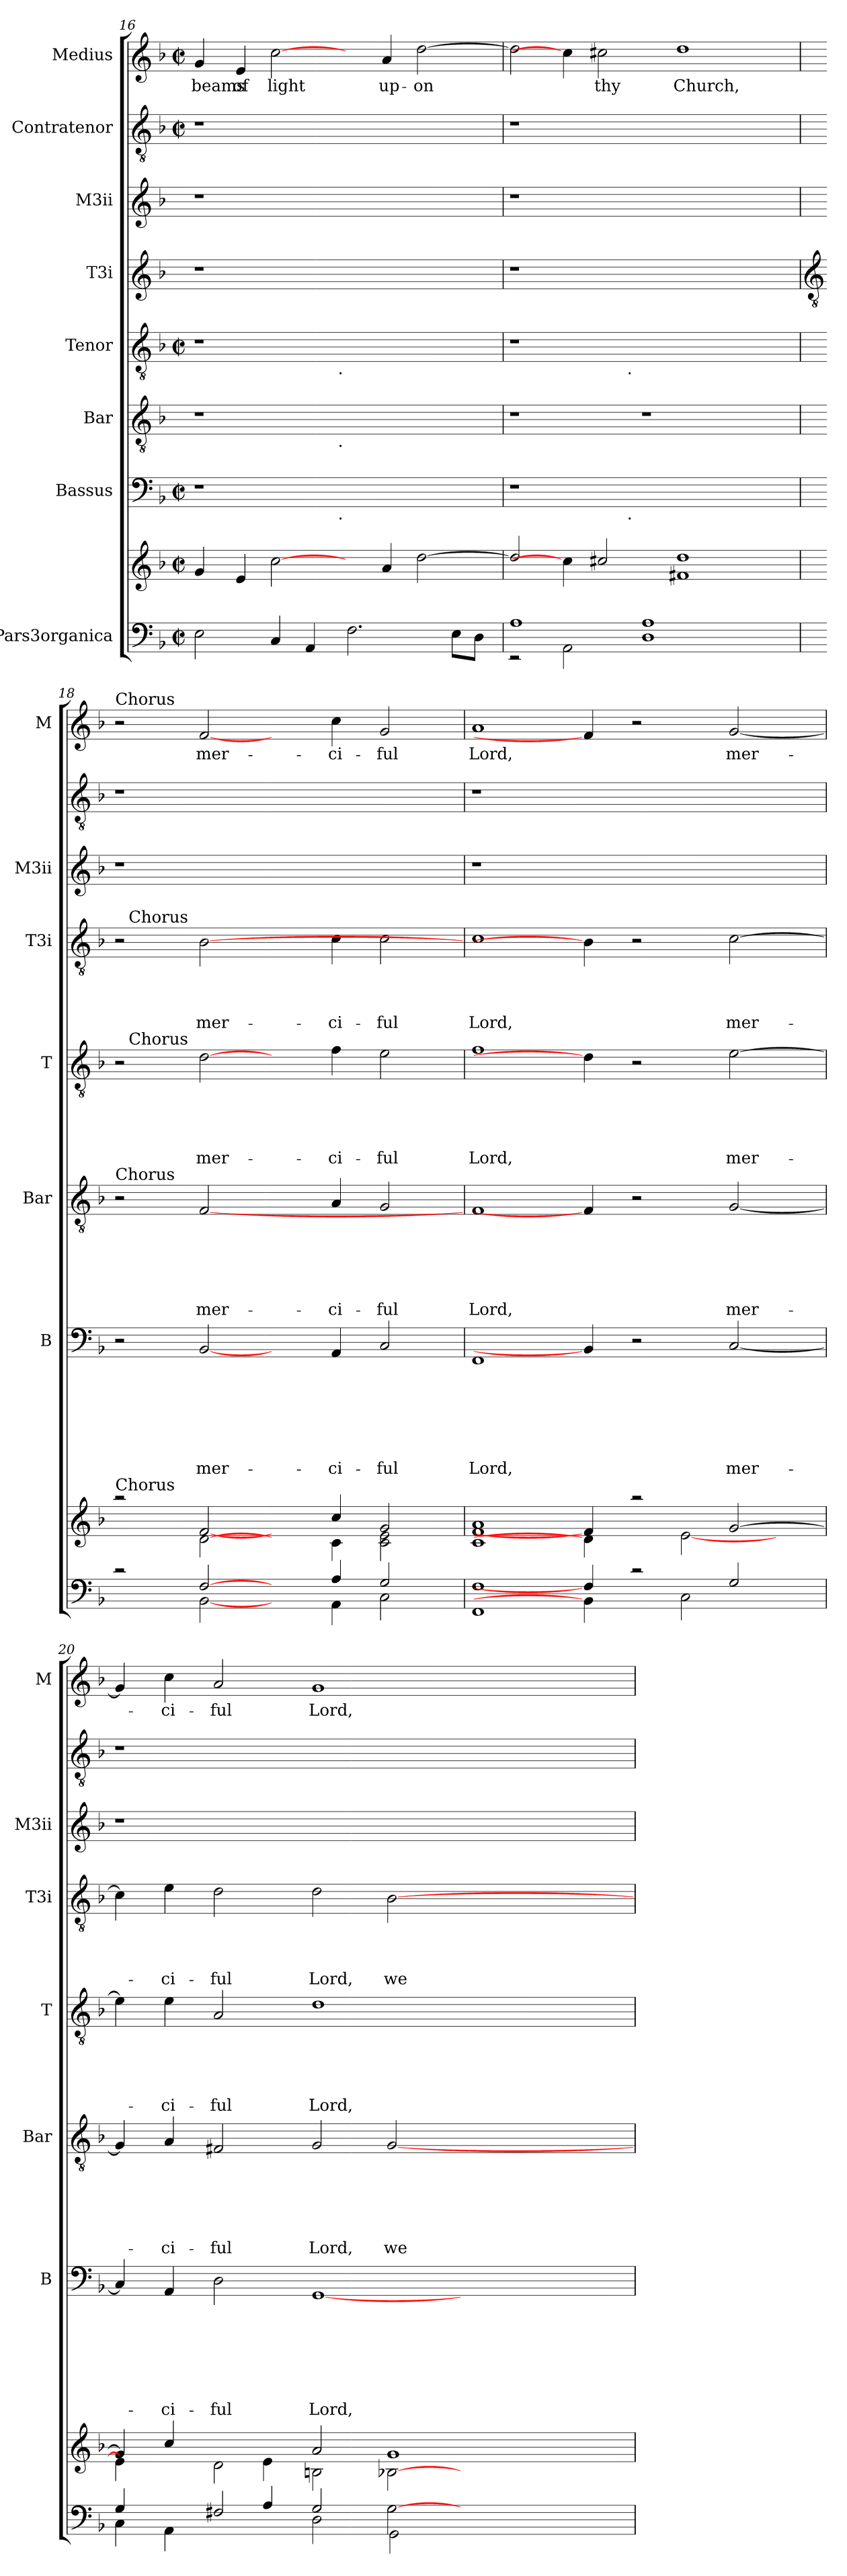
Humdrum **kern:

**kern	**kern	**kern	**text	**text	**text	**text	**text	**text	**text	**kern	**text	**text	**text	**text	**text	**text	**kern	**text	**text	**text	**text	**text	**kern	**text	**text	**text	**text	**kern	**kern	**kern	**text
*part8	*part8	*part7	*part7	*part7	*part7	*part7	*part7	*part7	*part7	*part6	*part6	*part6	*part6	*part6	*part6	*part6	*part5	*part5	*part5	*part5	*part5	*part5	*part4	*part4	*part4	*part4	*part4	*part3	*part2	*part1	*part1
*staff9	*staff8	*staff7	*staff7	*staff7	*staff7	*staff7	*staff7	*staff7	*staff7	*staff6	*staff6	*staff6	*staff6	*staff6	*staff6	*staff6	*staff5	*staff5	*staff5	*staff5	*staff5	*staff5	*staff4	*staff4	*staff4	*staff4	*staff4	*staff3	*staff2	*staff1	*staff1
*I"Pars3organica	*	*I"Bassus	*	*	*	*	*	*	*	*I"Bar	*	*	*	*	*	*	*I"Tenor	*	*	*	*	*	*I"T3i	*	*	*	*	*I"M3ii	*I"Contratenor	*I"Medius	*
*	*	*I'B	*	*	*	*	*	*	*	*I'Bar	*	*	*	*	*	*	*I'T	*	*	*	*	*	*I'T3i	*	*	*	*	*I'M3ii	*	*I'M	*
*clefF4	*clefG2	*clefF4	*	*	*	*	*	*	*	*clefGv2	*	*	*	*	*	*	*clefGv2	*	*	*	*	*	*clefG2	*	*	*	*	*clefG2	*clefGv2	*clefG2	*
*k[b-]	*k[b-]	*k[b-]	*	*	*	*	*	*	*	*k[b-]	*	*	*	*	*	*	*k[b-]	*	*	*	*	*	*k[b-]	*	*	*	*	*k[b-]	*k[b-]	*k[b-]	*
*F:	*F:	*F:	*	*	*	*	*	*	*	*F:	*	*	*	*	*	*	*F:	*	*	*	*	*	*F:	*	*	*	*	*F:	*F:	*F:	*
*M2/2	*M2/2	*M2/2	*	*	*	*	*	*	*	*	*	*	*	*	*	*	*M2/2	*	*	*	*	*	*	*	*	*	*	*	*M2/2	*M2/2	*
*met(c|)	*met(c|)	*met(c|)	*	*	*	*	*	*	*	*	*	*	*	*	*	*	*met(c|)	*	*	*	*	*	*	*	*	*	*	*	*met(c|)	*met(c|)	*
=16	=16	=16	=16	=16	=16	=16	=16	=16	=16	=16	=16	=16	=16	=16	=16	=16	=16	=16	=16	=16	=16	=16	=16	=16	=16	=16	=16	=16	=16	=16	=16
!	!	!	!	!	!	!	!	!	!	!	!	!	!	!	!	!	!	!	!	!	!	!	!	!	!	!	!	!	!	!	!LO:LY:b
*	*	*^	*	*	*	*	*	*	*	*^	*	*	*	*	*	*	*^	*	*	*	*	*	*	*	*	*	*	*	*	*	*
2E\	4g/	1r	2ryy	.	.	.	.	.	.	.	1r	2ryy	.	.	.	.	.	.	1r	2ryy	.	.	.	.	.	1r	.	.	.	.	1r	1r	4g/	beams
!	!	!	!	!	!	!	!	!	!	!	!	!	!	!	!	!	!	!	!	!	!	!	!	!	!	!	!	!	!	!	!	!	!	!LO:LY:b
.	4e/	.	.	.	.	.	.	.	.	.	.	.	.	.	.	.	.	.	.	.	.	.	.	.	.	.	.	.	.	.	.	.	4e/	of
!	!	!	!	!	!	!	!	!	!	!	!	!	!	!	!	!	!	!	!	!	!	!	!	!	!	!	!	!	!	!	!	!	!	!LO:LY:b
4C/	[2cc\	.	4...ryy	.	.	.	.	.	.	.	.	4...ryy	.	.	.	.	.	.	.	4...ryy	.	.	.	.	.	.	.	.	.	.	.	.	[2cc\	light
4AA/	.	.	.	.	.	.	.	.	.	.	.	.	.	.	.	.	.	.	.	.	.	.	.	.	.	.	.	.	.	.	.	.	.	.
!	!	!	!	!	!	!	!	!	!	!	!	!	!	!	!	!	!	!	!	!LO:TX:b:t=.	!	!	!	!	!	!	!	!	!	!	!	!	!	!
!	!	!	!	!	!	!	!	!	!	!	!	!LO:TX:b:t=.	!	!	!	!	!	!	!	!	!	!	!	!	!	!	!	!	!	!	!	!	!	!
!	!	!	!LO:TX:b:t=.	!	!	!	!	!	!	!	!	!	!	!	!	!	!	!	!	!	!	!	!	!	!	!	!	!	!	!	!	!	!	!
.	.	.	1ryy	.	.	.	.	.	.	.	.	1ryy	.	.	.	.	.	.	.	1ryy	.	.	.	.	.	.	.	.	.	.	.	.	.	.
2.F\	4ryy	1ryy	.	.	.	.	.	.	.	.	1ryy	.	.	.	.	.	.	.	1ryy	.	.	.	.	.	.	1ryy	.	.	.	.	1ryy	1ryy	4ryy	.
!	!	!	!	!	!	!	!	!	!	!	!	!	!	!	!	!	!	!	!	!	!	!	!	!	!	!	!	!	!	!	!	!	!	!LO:LY:b
.	4a/	.	.	.	.	.	.	.	.	.	.	.	.	.	.	.	.	.	.	.	.	.	.	.	.	.	.	.	.	.	.	.	4a/	up-
!	!	!	!	!	!	!	!	!	!	!	!	!	!	!	!	!	!	!	!	!	!	!	!	!	!	!	!	!	!	!	!	!	!	!LO:LY:b:rj
.	[>2dd\	.	.	.	.	.	.	.	.	.	.	.	.	.	.	.	.	.	.	.	.	.	.	.	.	.	.	.	.	.	.	.	[>2dd\	-on
8E\L	.	.	.	.	.	.	.	.	.	.	.	.	.	.	.	.	.	.	.	.	.	.	.	.	.	.	.	.	.	.	.	.	.	.
8D\J	.	.	.	.	.	.	.	.	.	.	.	.	.	.	.	.	.	.	.	.	.	.	.	.	.	.	.	.	.	.	.	.	.	.
.	.	.	32ryy	.	.	.	.	.	.	.	.	32ryy	.	.	.	.	.	.	.	32ryy	.	.	.	.	.	.	.	.	.	.	.	.	.	.
*	*	*	*	*	*	*	*	*	*	*	*v	*v	*	*	*	*	*	*	*	*	*	*	*	*	*	*	*	*	*	*	*	*	*	*
=17	=17	=17	=17	=17	=17	=17	=17	=17	=17	=17	=17	=17	=17	=17	=17	=17	=17	=17	=17	=17	=17	=17	=17	=17	=17	=17	=17	=17	=17	=17	=17	=17	=17
*^	*	*	*	*	*	*	*	*	*	*	*	*	*	*	*	*	*	*	*	*	*	*	*	*	*	*	*	*	*	*	*	*	*
1A	2rEE	2dd/]	1r	2...ryy	.	.	.	.	.	.	.	1r	.	.	.	.	.	.	1r	2...ryy	.	.	.	.	.	1r	.	.	.	.	1r	1r	2dd\]	.
.	2AA\	4cc\]	.	.	.	.	.	.	.	.	.	.	.	.	.	.	.	.	.	.	.	.	.	.	.	.	.	.	.	.	.	.	4cc\]	.
!	!	!	!	!	!	!	!	!	!	!	!	!	!	!	!	!	!	!	!	!	!	!	!	!	!	!	!	!	!	!	!	!	!	!LO:LY:b
.	.	2cc#X/	.	.	.	.	.	.	.	.	.	.	.	.	.	.	.	.	.	.	.	.	.	.	.	.	.	.	.	.	.	.	2cc#X\	thy
!	!	!	!	!	!	!	!	!	!	!	!	!	!	!	!	!	!	!	!	!LO:TX:b:t=.	!	!	!	!	!	!	!	!	!	!	!	!	!	!
!	!	!	!	!LO:TX:b:t=.	!	!	!	!	!	!	!	!	!	!	!	!	!	!	!	!	!	!	!	!	!	!	!	!	!	!	!	!	!	!
.	.	.	.	1ryy	.	.	.	.	.	.	.	.	.	.	.	.	.	.	.	1ryy	.	.	.	.	.	.	.	.	.	.	.	.	.	.
4ryy	1D 1A	.	1ryy	.	.	.	.	.	.	.	.	1r	.	.	.	.	.	.	1ryy	.	.	.	.	.	.	1ryy	.	.	.	.	1ryy	1ryy	.	.
!	!	!	!	!	!	!	!	!	!	!	!	!	!	!	!	!	!	!	!	!	!	!	!	!	!	!	!	!	!	!	!	!	!	!LO:LY:b
1ryy	.	1f#X 1dd	.	.	.	.	.	.	.	.	.	.	.	.	.	.	.	.	.	.	.	.	.	.	.	.	.	.	.	.	.	.	1dd	Church,
.	.	.	.	4ryy	.	.	.	.	.	.	.	.	.	.	.	.	.	.	.	4ryy	.	.	.	.	.	.	.	.	.	.	.	.	.	.
.	4ryy	.	4ryy	.	.	.	.	.	.	.	.	4ryy	.	.	.	.	.	.	4ryy	.	.	.	.	.	.	4ryy	.	.	.	.	4ryy	4ryy	.	.
.	.	.	.	16ryy	.	.	.	.	.	.	.	.	.	.	.	.	.	.	.	16ryy	.	.	.	.	.	.	.	.	.	.	.	.	.	.
*	*	*	*v	*v	*	*	*	*	*	*	*	*	*	*	*	*	*	*	*	*	*	*	*	*	*	*	*	*	*	*	*	*	*	*
!!LO:LB:g=z
=18	=18	=18	=18	=18	=18	=18	=18	=18	=18	=18	=18	=18	=18	=18	=18	=18	=18	=18	=18	=18	=18	=18	=18	=18	=18	=18	=18	=18	=18	=18	=18	=18	=18
*	*	*	*	*	*	*	*	*	*	*	*	*	*	*	*	*	*	*	*	*	*	*	*	*	*clefGv2	*	*	*	*	*	*	*	*
*	*	*^	*^	*	*	*	*	*	*	*	*	*	*	*	*	*	*	*	*	*	*	*	*	*	*	*	*	*	*	*	*	*	*
!	!	!	!	!	!	!	!	!	!	!	!	!	!	!	!	!	!	!	!	!	!	!	!	!	!	!	!	!	!	!	!	!	!	!LO:TX:a:t=Chorus	!
!	!	!	!	!	!	!	!	!	!	!	!	!	!LO:TX:a:t=Chorus	!	!	!	!	!	!	!	!	!	!	!	!	!	!	!	!	!	!	!	!	!	!
!	!	!	!	!LO:TX:a:t=Chorus	!	!	!	!	!	!	!	!	!	!	!	!	!	!	!	!	!	!	!	!	!	!	!	!	!	!	!	!	!	!	!
!	!	!LO:TX:a:t=Chorus	!	!	!	!	!	!	!	!	!	!	!	!	!	!	!	!	!	!	!	!	!	!	!	!	!	!	!	!	!	!	!	!	!
*	*	*	*	*v	*v	*	*	*	*	*	*	*	*	*	*	*	*	*	*	*	*	*	*	*	*	*	*^	*	*	*	*	*	*	*	*
2rc	2ryy	2raa	2ryy	2r	.	.	.	.	.	.	.	2r	.	.	.	.	.	.	2r	32ryy	.	.	.	.	.	2r	32ryy	.	.	.	.	1r	1r	2r	.
!	!	!	!	!	!	!	!	!	!	!	!	!	!	!	!	!	!	!	!	!	!	!	!	!	!	!	!LO:TX:a:t=Chorus	!	!	!	!	!	!	!	!
!	!	!	!	!	!	!	!	!	!	!	!	!	!	!	!	!	!	!	!	!LO:TX:a:t=Chorus	!	!	!	!	!	!	!	!	!	!	!	!	!	!	!
.	.	.	.	.	.	.	.	.	.	.	.	.	.	.	.	.	.	.	.	1ryy	.	.	.	.	.	.	1ryy	.	.	.	.	.	.	.	.
!	!	!	!	!	!	!	!	!	!	!	!LO:LY:b	!	!	!	!	!	!	!LO:LY:b	!	!	!	!	!	!	!LO:LY:b	!	!	!	!	!	!LO:LY:b	!	!	!	!LO:LY:b
[2F/	[2BB-\	[2d\	[2f/	[2BB-/	.	.	.	.	.	.	mer-	[2F/	.	.	.	.	.	mer-	[2d\	.	.	.	.	.	mer-	[2B-\	.	.	.	.	mer-	.	.	[2f/	mer-
4ryy	4ryy	4ryy	4ryy	4ryy	.	.	.	.	.	.	.	4ryy	.	.	.	.	.	.	4ryy	.	.	.	.	.	.	4ryy	.	.	.	.	.	1ryy	1ryy	4ryy	.
.	.	.	.	.	.	.	.	.	.	.	.	.	.	.	.	.	.	.	.	2ryy	.	.	.	.	.	.	2ryy	.	.	.	.	.	.	.	.
!	!	!	!	!	!	!	!	!	!	!	!LO:LY:b	!	!	!	!	!	!	!LO:LY:b	!	!	!	!	!	!	!LO:LY:b	!	!	!	!	!	!LO:LY:b	!	!	!	!LO:LY:b
4A/	4AA\	4cc/	4c\	4AA/	.	.	.	.	.	.	-ci-	4A/	.	.	.	.	.	-ci-	4f\	.	.	.	.	.	-ci-	4c\	.	.	.	.	-ci-	.	.	4cc\	-ci-
!	!	!	!	!	!	!	!	!	!	!	!LO:LY:b	!	!	!	!	!	!	!LO:LY:b	!	!	!	!	!	!	!LO:LY:b	!	!	!	!	!	!LO:LY:b	!	!	!	!LO:LY:b
2G/	2C\	2c\ 2e\	2g/	2C/	.	.	.	.	.	.	-ful	2G/	.	.	.	.	.	-ful	2e\	.	.	.	.	.	-ful	2c\	.	.	.	.	-ful	.	.	2g/	-ful
.	.	.	.	.	.	.	.	.	.	.	.	.	.	.	.	.	.	.	.	4...ryy	.	.	.	.	.	.	4...ryy	.	.	.	.	.	.	.	.
=19	=19	=19	=19	=19	=19	=19	=19	=19	=19	=19	=19	=19	=19	=19	=19	=19	=19	=19	=19	=19	=19	=19	=19	=19	=19	=19	=19	=19	=19	=19	=19	=19	=19	=19	=19
!	!	!	!	!	!	!	!	!	!	!	!LO:LY:b	!	!	!	!	!	!	!LO:LY:b	!	!	!	!	!	!	!LO:LY:b	!	!	!	!	!	!LO:LY:b	!	!	!	!LO:LY:b
*	*	*	*	*	*	*	*	*	*	*	*	*	*	*	*	*	*	*	*v	*v	*	*	*	*	*	*	*	*	*	*	*	*	*	*	*
*	*	*	*	*	*	*	*	*	*	*	*	*	*	*	*	*	*	*	*	*	*	*	*	*	*v	*v	*	*	*	*	*	*	*	*
1FF 1F	1ryy	1c 1f 1a	1ryy	1FF	.	.	.	.	.	.	Lord,	1F	.	.	.	.	.	Lord,	1f	.	.	.	.	Lord,	1c	.	.	.	Lord,	1r	1r	1a	Lord,
4F/]	4BB-\]	4d\]	4f/]	4BB-/]	.	.	.	.	.	.	.	4F/]	.	.	.	.	.	.	4d\]	.	.	.	.	.	4B-\]	.	.	.	.	1ryy	1ryy	4f/]	.
2rc	4ryy	2raa	4ryy	2r	.	.	.	.	.	.	.	2r	.	.	.	.	.	.	2r	.	.	.	.	.	2r	.	.	.	.	.	.	2r	.
.	2C\	.	[<2e\	.	.	.	.	.	.	.	.	.	.	.	.	.	.	.	.	.	.	.	.	.	.	.	.	.	.	.	.	.	.
!	!	!	!	!	!	!	!	!	!	!	!LO:LY:b	!	!	!	!	!	!	!LO:LY:b	!	!	!	!	!	!LO:LY:b	!	!	!	!	!LO:LY:b	!	!	!	!LO:LY:b
2G/	.	[>2g/	.	[<2C/	.	.	.	.	.	.	mer-	[<2G/	.	.	.	.	.	mer-	[>2e\	.	.	.	.	mer-	[>2c\	.	.	.	mer-	.	.	[<2g/	mer-
.	4ryy	.	4ryy	.	.	.	.	.	.	.	.	.	.	.	.	.	.	.	.	.	.	.	.	.	.	.	.	.	.	4ryy	4ryy	.	.
=20	=20	=20	=20	=20	=20	=20	=20	=20	=20	=20	=20	=20	=20	=20	=20	=20	=20	=20	=20	=20	=20	=20	=20	=20	=20	=20	=20	=20	=20	=20	=20	=20	=20
4C\	4G/	4g/]	4e\]	4C/]	.	.	.	.	.	.	.	4G/]	.	.	.	.	.	.	4e\]	.	.	.	.	.	4c\]	.	.	.	.	1r	1r	4g/]	.
!	!	!	!	!	!	!	!	!	!	!	!LO:LY:b	!	!	!	!	!	!	!LO:LY:b	!	!	!	!	!	!LO:LY:b	!	!	!	!	!LO:LY:b	!	!	!	!LO:LY:b
4AA\	2ryy	4cc/	2ryy	4AA/	.	.	.	.	.	.	-ci-	4A/	.	.	.	.	.	-ci-	4e\	.	.	.	.	-ci-	4e\	.	.	.	-ci-	.	.	4cc\	-ci-
!	!	!	!	!	!	!	!	!	!	!	!LO:LY:b	!	!	!	!	!	!	!LO:LY:b	!	!	!	!	!	!LO:LY:b	!	!	!	!	!LO:LY:b	!	!	!	!LO:LY:b
2F#X/	.	2d\	.	2D\	.	.	.	.	.	.	-ful	2F#X/	.	.	.	.	.	-ful	2A/	.	.	.	.	-ful	2d\	.	.	.	-ful	.	.	2a/	-ful
.	4A/	.	4e\	.	.	.	.	.	.	.	.	.	.	.	.	.	.	.	.	.	.	.	.	.	.	.	.	.	.	.	.	.	.
!	!	!	!	!	!	!	!	!	!	!	!LO:LY:b	!	!	!	!	!	!	!LO:LY:b	!	!	!	!	!	!LO:LY:b	!	!	!	!	!LO:LY:b	!	!	!	!LO:LY:b
2G/	2D\	2Bn\	2a/	[<1GG	.	.	.	.	.	.	Lord,	2G/	.	.	.	.	.	Lord,	1d	.	.	.	.	Lord,	2d\	.	.	.	Lord,	1.ryy	1.ryy	1g	Lord,
!	!	!	!	!	!	!	!	!	!	!	!	!	!	!	!	!	!	!LO:LY:b	!	!	!	!	!	!	!	!	!	!	!LO:LY:b	!	!	!	!
[<2G\	2GG\	[<2B-X\	1g	.	.	.	.	.	.	.	.	[<2G/	.	.	.	.	.	we	.	.	.	.	.	.	[>2B-\	.	.	.	we	.	.	.	.
2ryy	2ryy	2ryy	.	2ryy	.	.	.	.	.	.	.	2ryy	.	.	.	.	.	.	2ryy	.	.	.	.	.	2ryy	.	.	.	.	.	.	2ryy	.
*v	*v	*	*	*	*	*	*	*	*	*	*	*	*	*	*	*	*	*	*	*	*	*	*	*	*	*	*	*	*	*	*	*	*
*	*v	*v	*	*	*	*	*	*	*	*	*	*	*	*	*	*	*	*	*	*	*	*	*	*	*	*	*	*	*	*	*	*
=	=	=	=	=	=	=	=	=	=	=	=	=	=	=	=	=	=	=	=	=	=	=	=	=	=	=	=	=	=	=	=
*-	*-	*-	*-	*-	*-	*-	*-	*-	*-	*-	*-	*-	*-	*-	*-	*-	*-	*-	*-	*-	*-	*-	*-	*-	*-	*-	*-	*-	*-	*-	*-
